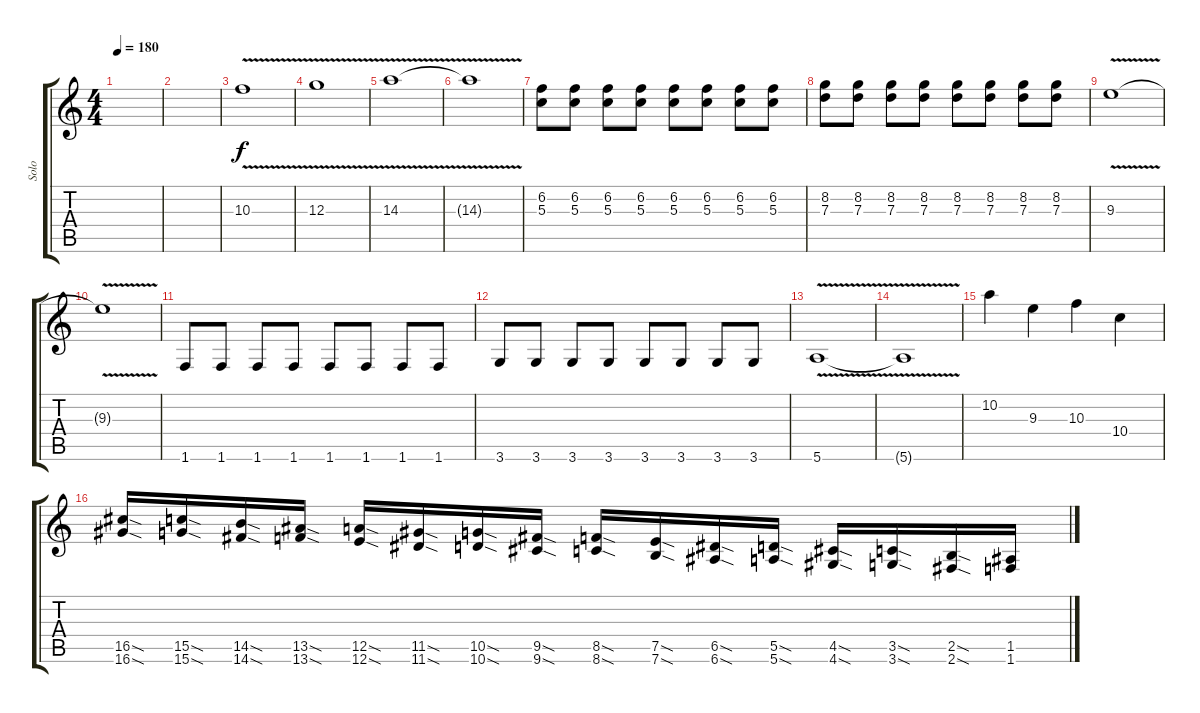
\track ("Solo" "Solo") {instrument overdrivenguitar}
\staff {score tabs}
\tuning (E4 B3 G3 D3 A2 E2) {hide}
\ts (4 4)
\tempo 180
\clef g2
\ks c
|
|
10.3{v}.1 |
12.3{v}.1 |
14.3{v}.1 |
14.3{t}.1 |
(6.2 5.3).8 (6.2 5.3).8 (6.2 5.3).8 (6.2 5.3).8 (6.2 5.3).8 (6.2 5.3).8 (6.2 5.3).8 (6.2 5.3).8 |
(8.2 7.3).8 (8.2 7.3).8 (8.2 7.3).8 (8.2 7.3).8 (8.2 7.3).8 (8.2 7.3).8 (8.2 7.3).8 (8.2 7.3).8 |
9.3{v}.1 |
9.3{v t}.1 |
1.6.8 1.6.8 1.6.8 1.6.8 1.6.8 1.6.8 1.6.8 1.6.8 |
3.6.8 3.6.8 3.6.8 3.6.8 3.6.8 3.6.8 3.6.8 3.6.8 |
5.6{v}.1 |
5.6{t}.1 |
10.2.4 9.3.4 10.3.4 10.4.4 |
(16.5{sod} 16.6{sod}).16{instrument guitarfretnoise} (15.5{sod} 15.6{sod}).16 (14.5{sod} 14.6{sod}).16 (13.5{sod} 13.6{sod}).16 (12.5{sod} 12.6{sod}).16 (11.5{sod} 11.6{sod}).16 (10.5{sod} 10.6{sod}).16 (9.5{sod} 9.6{sod}).16 (8.5{sod} 8.6{sod}).16 (7.5{sod} 7.6{sod}).16 (6.5{sod} 6.6{sod}).16 (5.5{sod} 5.6{sod}).16 (4.5{sod} 4.6{sod}).16 (3.5{sod} 3.6{sod}).16 (2.5{sod} 2.6{sod}).16 (1.5 1.6).16
